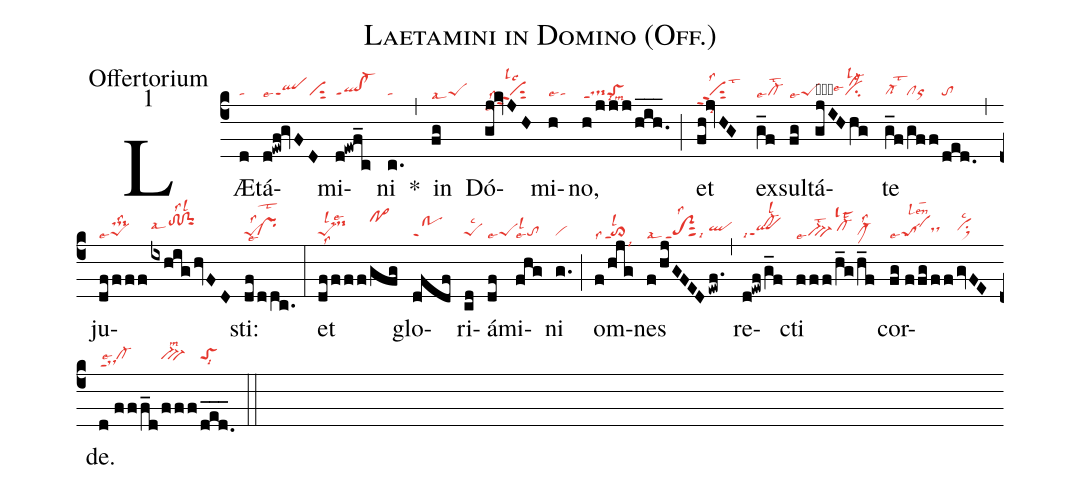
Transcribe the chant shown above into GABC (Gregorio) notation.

nabc-lines:1;
name:Laetamini in Domino (Off.);
office-part:Offertorium;
mode:1;
%%
(c4) LÆ(d|ta)tá(d!ewf!gvFD|qlppt1lse7ciS1)mi(d!ewf_c|ql!cl-ppt1)ni(c.|ta) *(,) in(fg|peSlsal7) Dó(gj!kvJH|ciS1ppt2lslc2lss4lse7)mi(h|talse4)no,(h/jjj/hih.___|ts-ppt1toSlsi8lsm8) (;) et(fh!jvHG|ciS1ppt2lss2lst3lsi8) ex(g_f|cl-lst2lse7)sul(fg|peSlse7)tá(gjIH/|vi-~cilslc2lse4|hg|cl-hj)te(g_f/|cl-lst2|gff/|clor|ded.|to) (,) ju(df|peSlss2lse7|fff/|ts-hj|ixhig/hvFD|tohj!ciGhjlss2lsl2lsal7)sti:(df|peSlss2lse8|ddc.|prlst2) (:) et(df|peSlsl2lss8|fff/|ts-hjlse2|gfg|po>hl) glo(dfdf|trG)ri(cd|peSlsc2)á(df|peSlsl3lse7)mi(fhg|tolse7)ni(g.|vi) (;) om(f/hjg|to>ppt1lsl2lss4lsi9)nes(f/hjGFED/|toS2ppt1sut2lss2lsal4lsi6|ewf.|qlhh) (,) re(d!ewf/|qlppt1lsi7|g_f|cl-hjlsl2)cti(fff/|tv-lse7lst2|h_g/|cl-hhlslt2|h_f|clM-lss2) cor(fg//|peSlse7|ffg/|salslen2|ff/|dshh|gvFE|vihhsu1sux1lsc2)de.(d//fff_d/|dsppt1lse2cl-hh|fff/|tv-hhlsm2|ded.___|toShhlsi8) (::)
